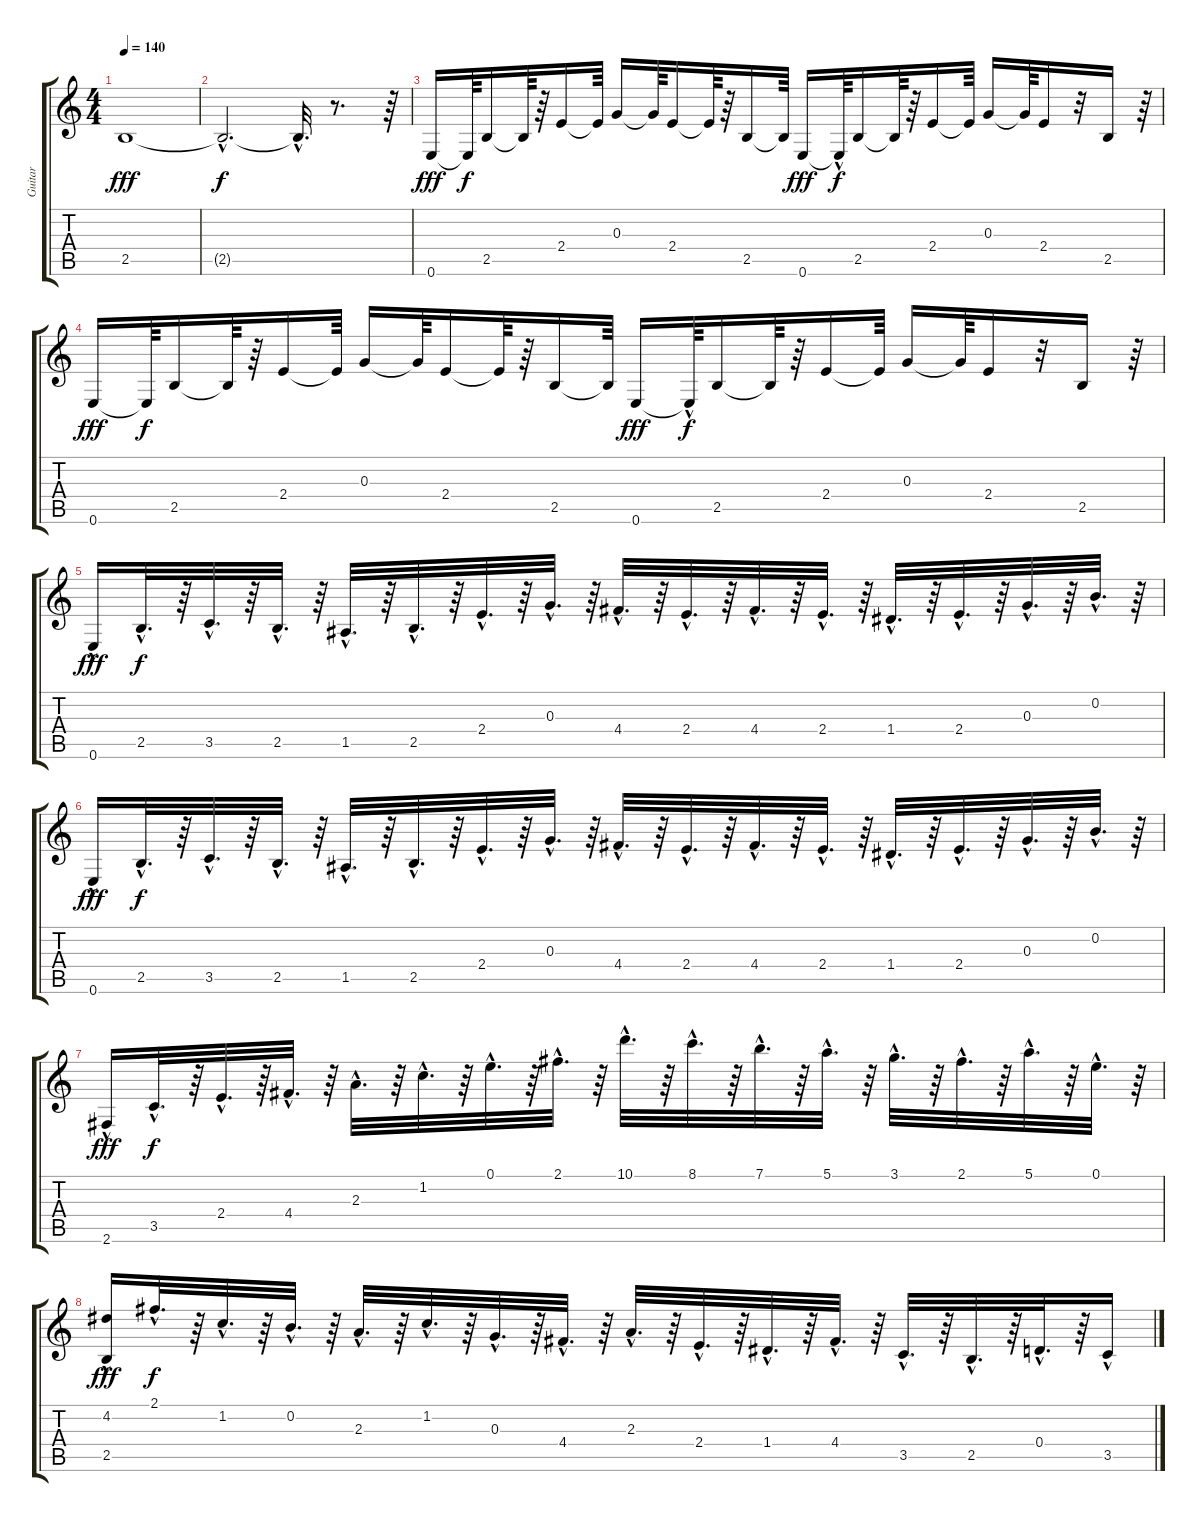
\track ("Guitar" "Guitar") {instrument acousticguitarnylon}
\staff {score tabs}
\tuning (E4 B3 G3 D3 A2 E2) {hide}
\ts (4 4)
\tempo 140
\clef g2
\ks c
2.5.1{dy fff instrument acousticguitarnylon} |
2.5{hac t}.2{d dy f} 2.5{hac t}.32{d} r.8{d} r.64 |
0.6.16{dy fff} 0.6{t}.64{dy f} 2.5.16 2.5{t}.64 r.64 2.4.16 2.4{t}.64 0.3.16 0.3{t}.64 2.4.16 2.4{t}.64 r.64 2.5.16 2.5{t}.64 0.6.16{dy fff} 0.6{hac t}.64{dy f} 2.5.16 2.5{t}.64 r.64 2.4.16 2.4{t}.64 0.3.16 0.3{t}.64 2.4.16 r.32 2.5.16 r.64 |
0.6.16{dy fff} 0.6{t}.64{dy f} 2.5.16 2.5{t}.64 r.64 2.4.16 2.4{t}.64 0.3.16 0.3{t}.64 2.4.16 2.4{t}.64 r.64 2.5.16 2.5{t}.64 0.6.16{dy fff} 0.6{hac t}.64{dy f} 2.5.16 2.5{t}.64 r.64 2.4.16 2.4{t}.64 0.3.16 0.3{t}.64 2.4.16 r.32 2.5.16 r.64 |
0.6{hac}.16{dy fff} 2.5{hac}.32{d dy f} r.64 3.5{hac}.32{d} r.64 2.5{hac}.32{d} r.64 1.5{hac}.32{d} r.64 2.5{hac}.32{d} r.64 2.4{hac}.32{d} r.64 0.3{hac}.32{d} r.64 4.4{hac}.32{d} r.64 2.4{hac}.32{d} r.64 4.4{hac}.32{d} r.64 2.4{hac}.32{d} r.64 1.4{hac}.32{d} r.64 2.4{hac}.32{d} r.64 0.3{hac}.32{d} r.64 0.2{hac}.32{d} r.64 |
0.6{hac}.16{dy fff} 2.5{hac}.32{d dy f} r.64 3.5{hac}.32{d} r.64 2.5{hac}.32{d} r.64 1.5{hac}.32{d} r.64 2.5{hac}.32{d} r.64 2.4{hac}.32{d} r.64 0.3{hac}.32{d} r.64 4.4{hac}.32{d} r.64 2.4{hac}.32{d} r.64 4.4{hac}.32{d} r.64 2.4{hac}.32{d} r.64 1.4{hac}.32{d} r.64 2.4{hac}.32{d} r.64 0.3{hac}.32{d} r.64 0.2{hac}.32{d} r.64 |
2.6{hac}.16{dy fff} 3.5{hac}.32{d dy f} r.64 2.4{hac}.32{d} r.64 4.4{hac}.32{d} r.64 2.3{hac}.32{d} r.64 1.2{hac}.32{d} r.64 0.1{hac}.32{d} r.64 2.1{hac}.32{d} r.64 10.1{hac}.32{d} r.64 8.1{hac}.32{d} r.64 7.1{hac}.32{d} r.64 5.1{hac}.32{d} r.64 3.1{hac}.32{d} r.64 2.1{hac}.32{d} r.64 5.1{hac}.32{d} r.64 0.1{hac}.32{d} r.64 |
(4.2{hac} 2.5{hac}).16{dy fff} 2.1{hac}.32{d dy f} r.64 1.2{hac}.32{d} r.64 0.2{hac}.32{d} r.64 2.3{hac}.32{d} r.64 1.2{hac}.32{d} r.64 0.3{hac}.32{d} r.64 4.4{hac}.32{d} r.64 2.3{hac}.32{d} r.64 2.4{hac}.32{d} r.64 1.4{hac}.32{d} r.64 4.4{hac}.32{d} r.64 3.5{hac}.32{d} r.64 2.5{hac}.32{d} r.64 0.4{hac}.32{d} r.64 3.5{hac}.16
